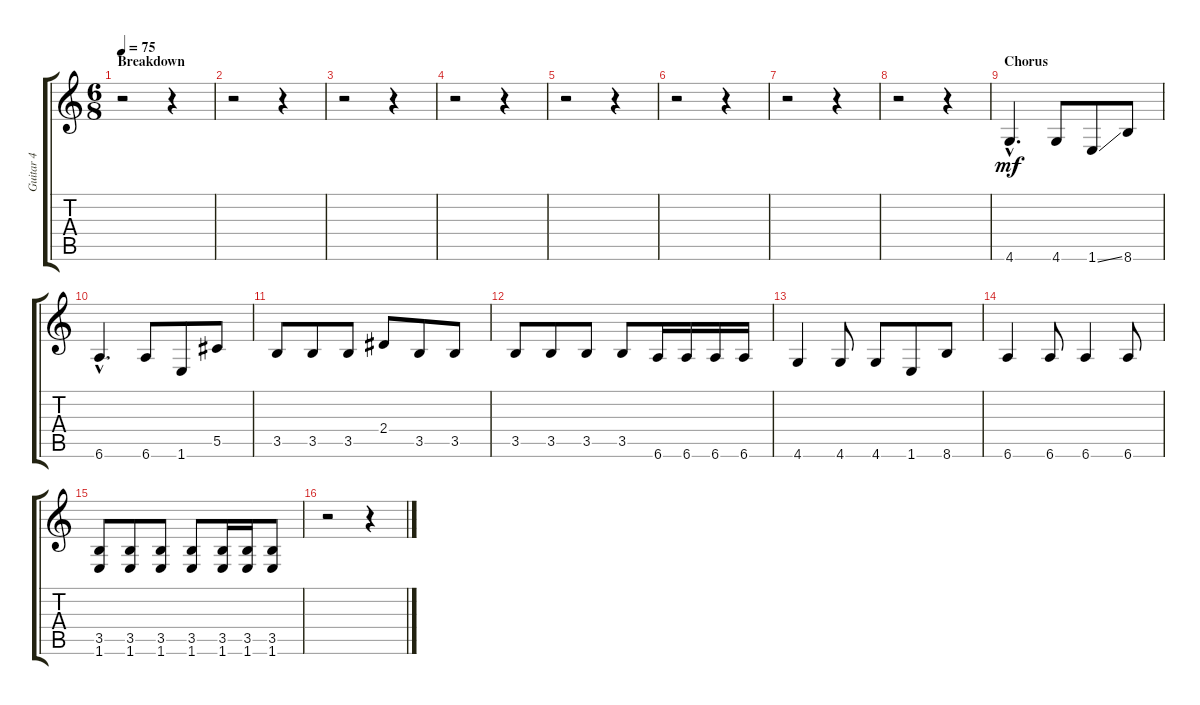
\track ("Guitar 4" "Guitar 4") {instrument distortionguitar}
\staff {score tabs}
\tuning (Eb4 Bb3 Gb3 Db3 Ab2 Eb2) {hide}
\ts (6 8)
\section ("" "Breakdown")
\tempo 75
\clef g2
\ks c
r.2{dy ff} r.4 |
r.2 r.4 |
r.2 r.4 |
r.2 r.4 |
r.2 r.4 |
r.2 r.4 |
r.2 r.4 |
r.2 r.4 |
\section ("" "Chorus")
4.6{hac}.4{d dy mf} 4.6.8 1.6{ss}.8 8.6.8 |
6.6{hac}.4{d} 6.6.8 1.6.8 5.5.8 |
3.5.8 3.5.8 3.5.8 2.4.8 3.5.8 3.5.8 |
3.5.8 3.5.8 3.5.8 3.5.8 6.6.16 6.6.16 6.6.16 6.6.16 |
4.6.4 4.6.8 4.6.8 1.6.8 8.6.8 |
6.6.4 6.6.8 6.6.4 6.6.8 |
(3.5 1.6).8 (3.5 1.6).8 (3.5 1.6).8 (3.5 1.6).8 (3.5 1.6).16 (3.5 1.6).16 (3.5 1.6).8 |
r.2 r.4
